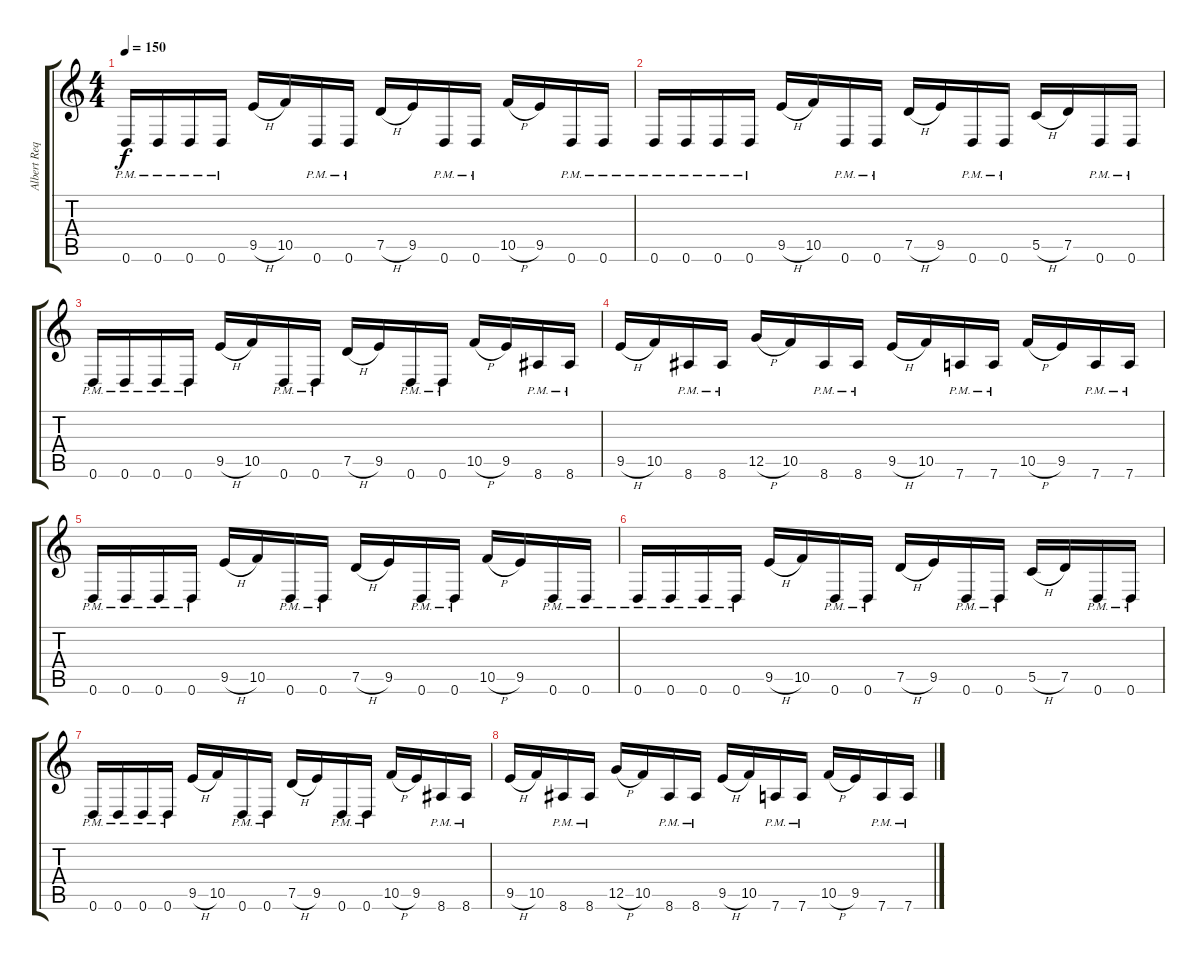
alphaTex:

\track ("Albert Requena" "Albert Req") {instrument distortionguitar}
\staff {score tabs}
\tuning (D4 A3 F3 C3 G2 D2) {hide}
\ts (4 4)
\tempo 150
\clef g2
\ks c
0.6{pm}.16{dy f} 0.6{pm}.16 0.6{pm}.16 0.6{pm}.16 9.5{h}.16 10.5.16 0.6{pm}.16 0.6{pm}.16 7.5{h}.16 9.5.16 0.6{pm}.16 0.6{pm}.16 10.5{h}.16 9.5.16 0.6{pm}.16 0.6{pm}.16 |
0.6{pm}.16 0.6{pm}.16 0.6{pm}.16 0.6{pm}.16 9.5{h}.16 10.5.16 0.6{pm}.16 0.6{pm}.16 7.5{h}.16 9.5.16 0.6{pm}.16 0.6{pm}.16 5.5{h}.16 7.5.16 0.6{pm}.16 0.6{pm}.16 |
0.6{pm}.16 0.6{pm}.16 0.6{pm}.16 0.6{pm}.16 9.5{h}.16 10.5.16 0.6{pm}.16 0.6{pm}.16 7.5{h}.16 9.5.16 0.6{pm}.16 0.6{pm}.16 10.5{h}.16 9.5.16 8.6{pm}.16 8.6{pm}.16 |
9.5{h}.16 10.5.16 8.6{pm}.16 8.6{pm}.16 12.5{h}.16 10.5.16 8.6{pm}.16 8.6{pm}.16 9.5{h}.16 10.5.16 7.6{pm}.16 7.6{pm}.16 10.5{h}.16 9.5.16 7.6{pm}.16 7.6{pm}.16 |
0.6{pm}.16 0.6{pm}.16 0.6{pm}.16 0.6{pm}.16 9.5{h}.16 10.5.16 0.6{pm}.16 0.6{pm}.16 7.5{h}.16 9.5.16 0.6{pm}.16 0.6{pm}.16 10.5{h}.16 9.5.16 0.6{pm}.16 0.6{pm}.16 |
0.6{pm}.16 0.6{pm}.16 0.6{pm}.16 0.6{pm}.16 9.5{h}.16 10.5.16 0.6{pm}.16 0.6{pm}.16 7.5{h}.16 9.5.16 0.6{pm}.16 0.6{pm}.16 5.5{h}.16 7.5.16 0.6{pm}.16 0.6{pm}.16 |
0.6{pm}.16 0.6{pm}.16 0.6{pm}.16 0.6{pm}.16 9.5{h}.16 10.5.16 0.6{pm}.16 0.6{pm}.16 7.5{h}.16 9.5.16 0.6{pm}.16 0.6{pm}.16 10.5{h}.16 9.5.16 8.6{pm}.16 8.6{pm}.16 |
9.5{h}.16 10.5.16 8.6{pm}.16 8.6{pm}.16 12.5{h}.16 10.5.16 8.6{pm}.16 8.6{pm}.16 9.5{h}.16 10.5.16 7.6{pm}.16 7.6{pm}.16 10.5{h}.16 9.5.16 7.6{pm}.16 7.6{pm}.16
